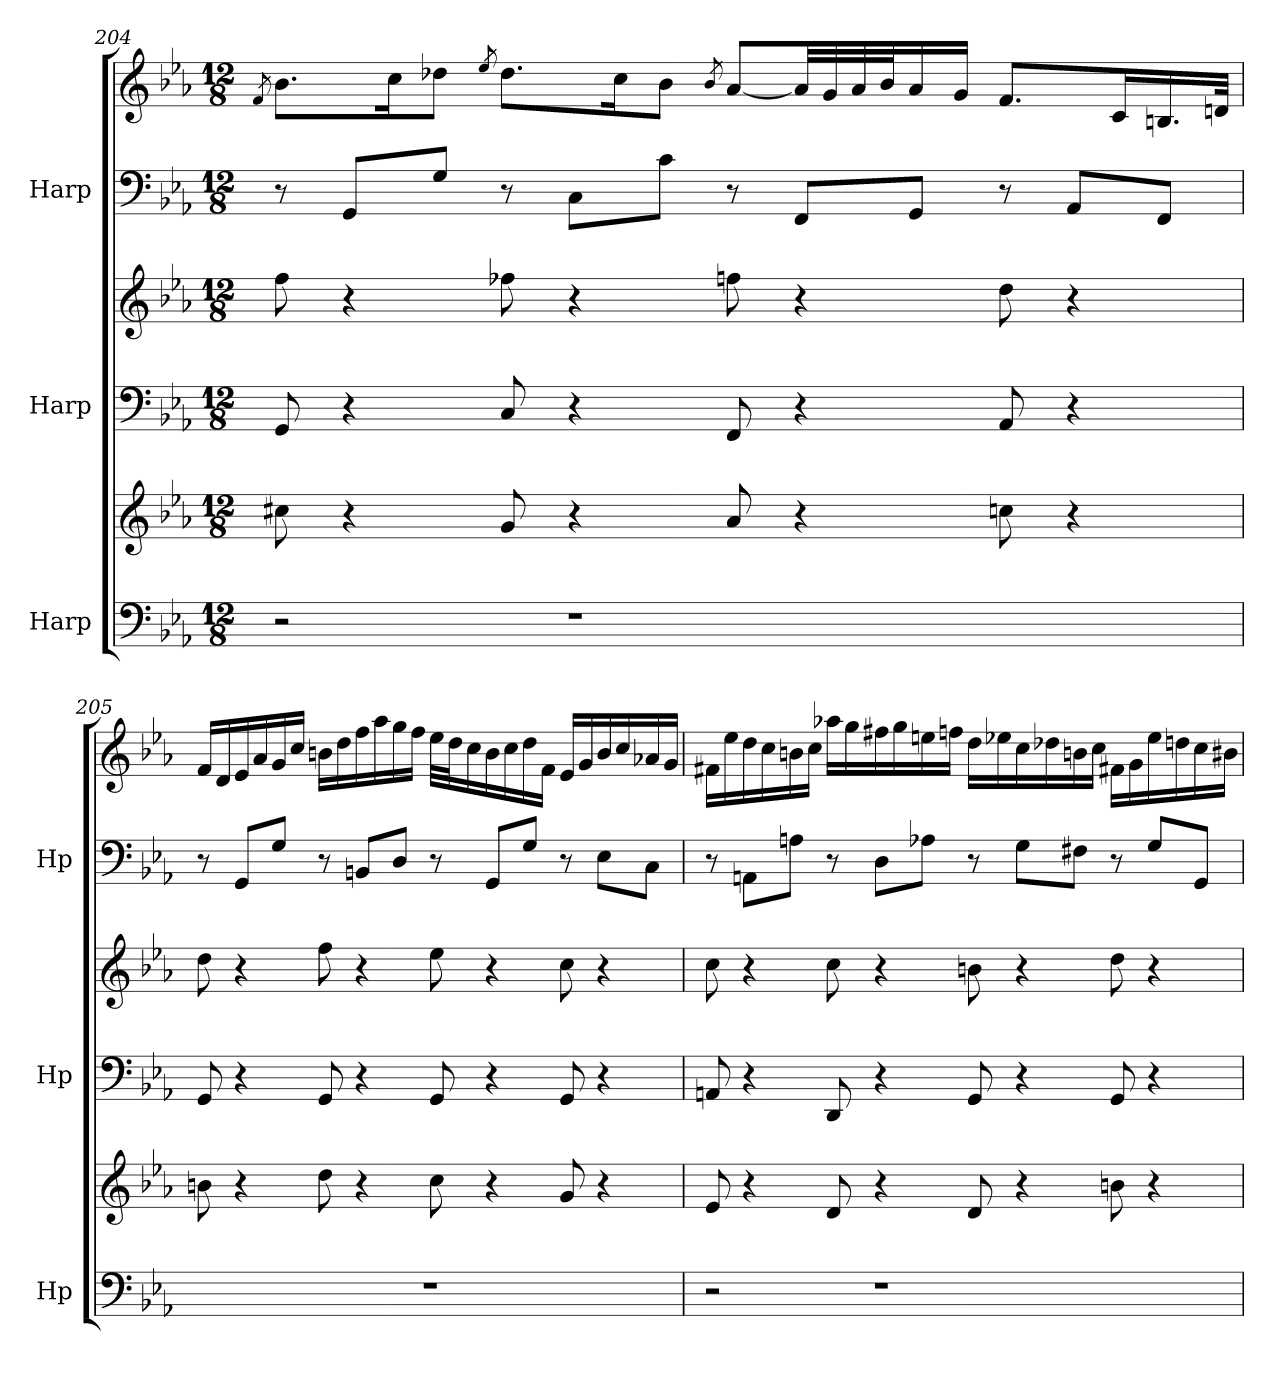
**kern	**kern	**kern	**kern	**kern	**kern
*part3	*part3	*part2	*part2	*part1	*part1
*staff6	*staff5	*staff4	*staff3	*staff2	*staff1
*I"Harp	*	*I"Harp	*	*I"Harp	*
*I'Hp	*	*I'Hp	*	*I'Hp	*
!!LO:LB:g=z
*clefF4	*clefG2	*clefF4	*clefG2	*clefF4	*clefG2
*k[b-e-a-]	*k[b-e-a-]	*k[b-e-a-]	*k[b-e-a-]	*k[b-e-a-]	*k[b-e-a-]
*M12/8	*M12/8	*M12/8	*M12/8	*M12/8	*M12/8
=204	=204	=204	=204	=204	=204
.	.	.	.	.	8qf/
2r	8cc#X\	8GG/	8ff\	8r	8.b-\L
.	4r	4r	4r	8GG/L	.
.	.	.	.	.	16cc\K
.	.	.	.	8G/J	8dd-X\J
.	.	.	.	.	8qee-/
.	8g/	8C/	8ff-X\	8r	8.dd-\L
1r	4r	4r	4r	8C\L	.
.	.	.	.	.	16cc\K
.	.	.	.	8c\J	8b-\J
.	.	.	.	.	8qb-/
.	8a-/	8FF/	8ffn\	8r	[8a-/L
.	4r	4r	4r	8FF/L	32a-/LL]
.	.	.	.	.	32g/
.	.	.	.	.	32a-/
.	.	.	.	.	32b-/J
.	.	.	.	8GG/J	16a-/
.	.	.	.	.	16g/JJ
.	8ccn\	8AA-/	8dd\	8r	8.f/L
.	4r	4r	4r	8AA-/L	.
.	.	.	.	.	16c/L
.	.	.	.	8FF/J	16.Bn/
.	.	.	.	.	32dn/JJk
!!LO:PB:g=z
=205	=205	=205	=205	=205	=205
1.r	8bn\	8GG/	8dd\	8r	16f/LL
.	.	.	.	.	16d/
.	4r	4r	4r	8GG/L	16e-/
.	.	.	.	.	16a-/
.	.	.	.	8G/J	16g/
.	.	.	.	.	16cc/JJ
.	8dd\	8GG/	8ff\	8r	16bn\LL
.	.	.	.	.	16dd\
.	4r	4r	4r	8BBn/L	16ff\
.	.	.	.	.	16aa-\
.	.	.	.	8D/J	16gg\
.	.	.	.	.	16ff\JJ
.	8cc\	8GG/	8ee-\	8r	32ee-\LLL
.	.	.	.	.	32dd\J
.	.	.	.	.	16cc\
.	4r	4r	4r	8GG/L	16b\
.	.	.	.	.	16cc\
.	.	.	.	8G/J	16dd\
.	.	.	.	.	16f\JJ
.	8g/	8GG/	8cc\	8r	16e-/LL
.	.	.	.	.	16g/
.	4r	4r	4r	8E-\L	16b/
.	.	.	.	.	16cc/
.	.	.	.	8C\J	16a-X/
.	.	.	.	.	16g/JJ
!!LO:LB:g=z
=206	=206	=206	=206	=206	=206
2r	8e-/	8AAn/	8cc\	8r	16f#X\LL
.	.	.	.	.	16ee-\
.	4r	4r	4r	8AAn\L	16dd\
.	.	.	.	.	16cc\
.	.	.	.	8An\J	16bn\
.	.	.	.	.	16cc\JJ
.	8d/	8DD/	8cc\	8r	16aa-X\LL
.	.	.	.	.	16gg\
1r	4r	4r	4r	8D\L	16ff#X\
.	.	.	.	.	16gg\
.	.	.	.	8A-X\J	16een\
.	.	.	.	.	16ffn\JJ
.	8d/	8GG/	8bn\	8r	16dd\LL
.	.	.	.	.	16ee-X\
.	4r	4r	4r	8G\L	16cc\
.	.	.	.	.	16dd-X\
.	.	.	.	8F#X\J	16bn\
.	.	.	.	.	16cc\JJ
.	8bn\	8GG/	8dd\	8r	16f#X\LL
.	.	.	.	.	16g\
.	4r	4r	4r	8G/L	16ee-\
.	.	.	.	.	16ddn\
.	.	.	.	8GG/J	16cc\
.	.	.	.	.	16b#X\JJ
=	=	=	=	=	=
*-	*-	*-	*-	*-	*-
